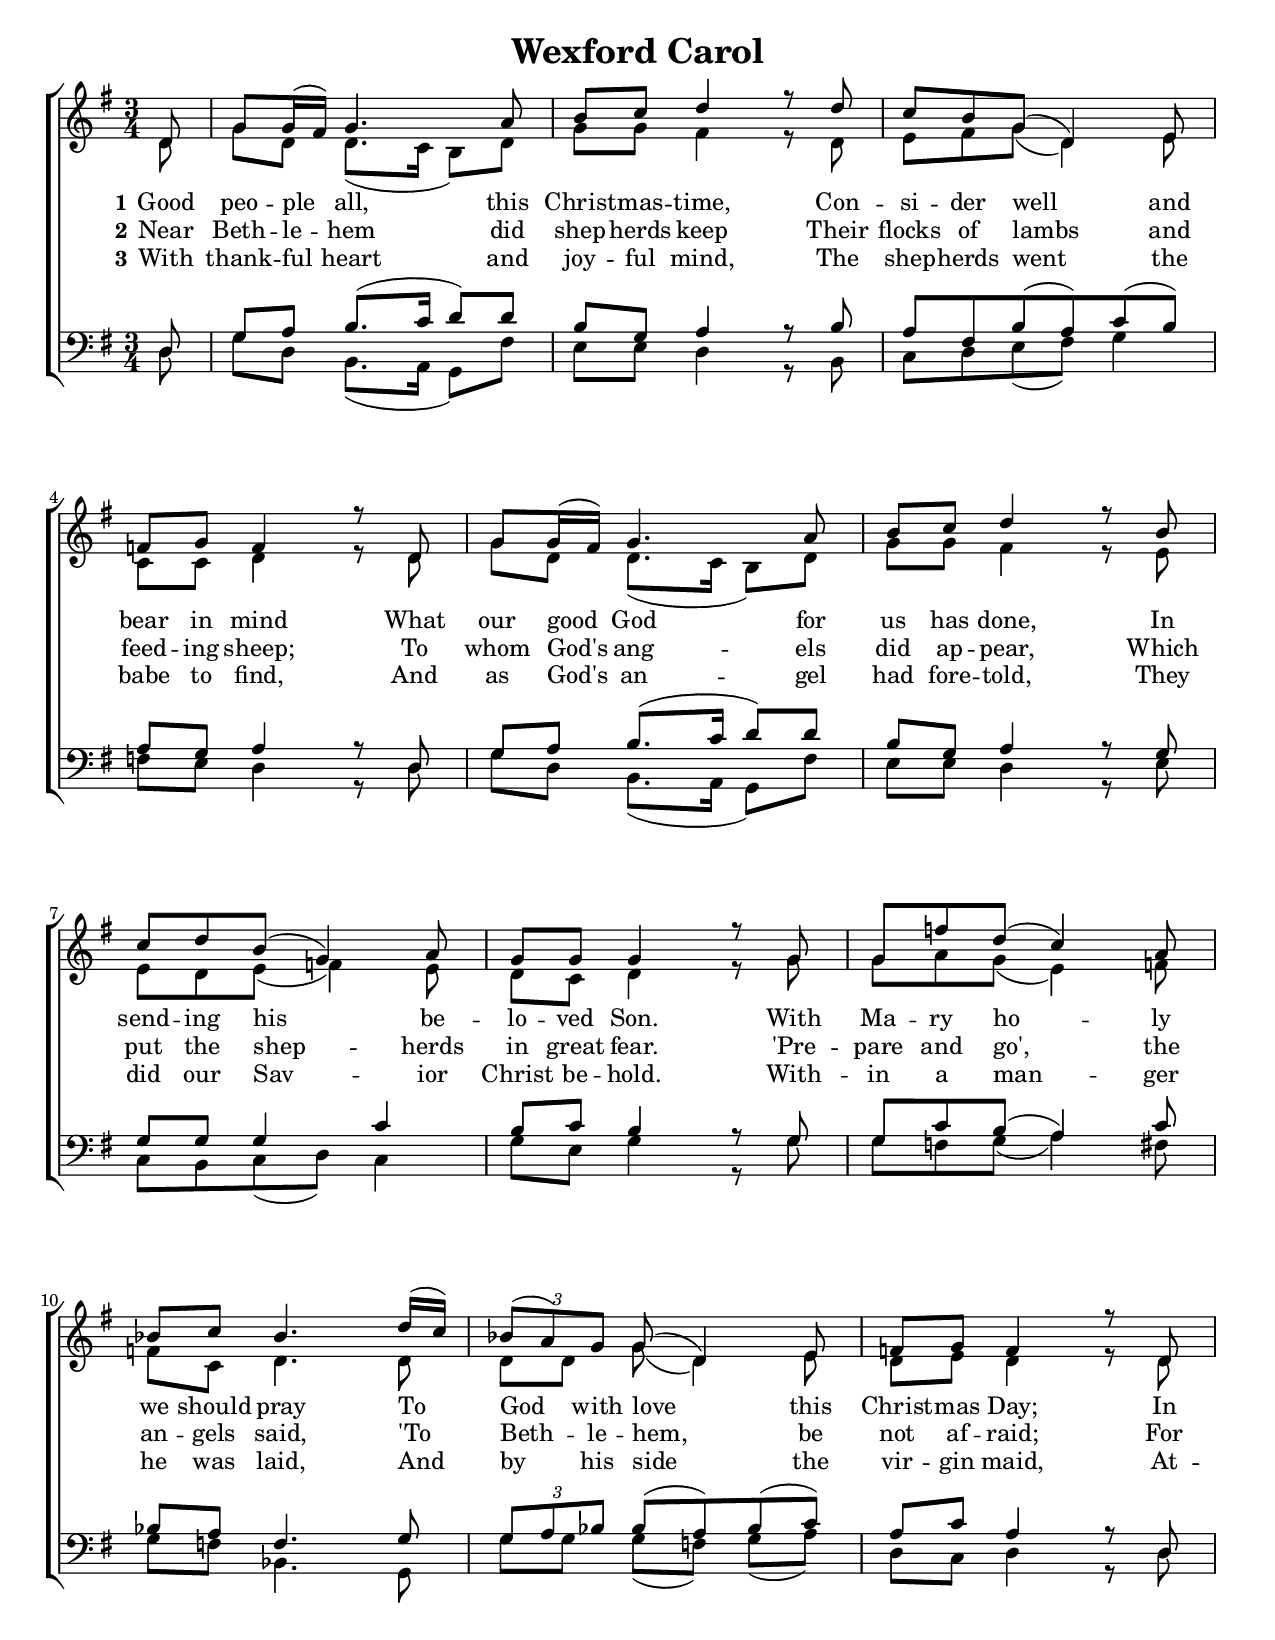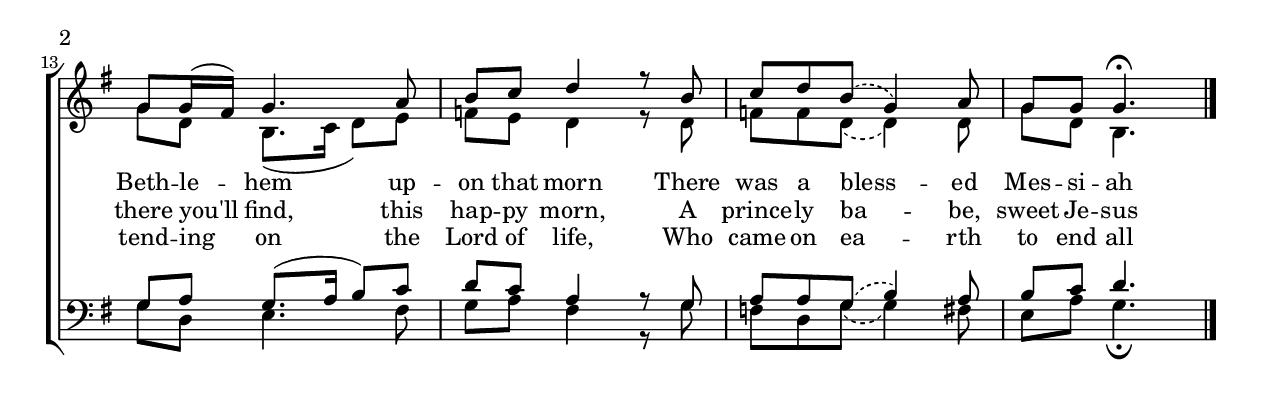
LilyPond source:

%lilypond input 


\version "2.16.2"
#(set-default-paper-size "letter")
#(set-global-staff-size 19)

\header {
  title = "Wexford Carol"
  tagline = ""
}


\paper {
% 	between-system-space = 0.3\cm
	between-system-padding = 0.3\cm
	after-title-space = 0.05\cm
    indent = 0
% 	ragged-bottom = ##f
% 	ragged-last-bottom = ##f
    %page-breaking = #ly:minimal-breaking
    %page-count = #2
    %system-count = #5

}

%\include "deutsch.ly"

ScoreSettings = {
% 	\set Score.skipBars = ##t
% 	\override Staff.VerticalAxisGroup #'minimum-Y-extent = #'(-0 . 0)
% 	\set Staff.midiInstrument = "acoustic grand"
% 	\override Lyrics.VerticalAxisGroup #'minimum-Y-extent = #'(-0 . 0)
	% left-align all rehearsal marks
% 	\override Score.RehearsalMark #'self-alignment-X = #-1
% 	\override Score.RehearsalMark #'padding = #2.8
% 	\override Score.RehearsalMark #'font-size = #1
% 	\override Score.RehearsalMark #'font-shape = #'italic
%
	%\override Score.BarNumber  #'break-visibility = #end-of-line-invisible
	%\set Score.barNumberVisibility = #(every-nth-bar-number-visible 5)
}

GlobalSettings = \notemode
{	
	\key g \major
	\time 3/4
	\partial 8
% 	\autoBeamOff
	%\revert Rest #'direction
	\revert MultiMeasureRest #'staff-position
}

dynamik = {}

tempos = {}

sopMusic = \relative c' {
    d8 | g8 g16 (fis16) g4. a8 | b8 c8 d4 r8 d8 | c8 b8 g8 (d4) e8 | \break
    f8 g8 f4 r8 d8 | g8 g16 (fis16) g4. a8 | b8 c8 d4 r8 b8 | \break
    c8 d8 b8 (g4) a8 | g8 g8 g4 r8 g8 | g8 f'8 d8 (c4) a8 | \break
    bes8 c8 bes4. d16 (c16) | \times 2/3 {bes8 (a8) g8} g8 (d4) e8 | f8 g8 f4 r8 d8 | \break
    g8 g16 (fis16) g4. a8 | b8 c8 d4 r8 b8 | c8 d8 \slurDashed b8 (g4) a8 | g8 g8 g4.\fermata \bar"|."
}

altoMusic = \relative c' {
    d8 | g8 d8 d8. (c16 b8) d8 | g8 g8 fis4 r8 d8 | e8 fis8 g8 (d4) e8 |
    c8 c8 d4 r8 d8 | g8 d8 d8. (c16 b8) d8 | g8 g8 fis4 r8 e8 |
    e8 d8 e8 (f4) e8 | d8 c8 d4 r8 g8 | g8 a8 g8 (e4) f8 |
    f8 c8 d4. d8 | d8[ d8] g8 (d4) e8 | d8 e8 d4 r8 d8 |
    g8 d8 b8. (c16 d8) e8 | f8 e8 d4 r8 d8 | f8 f8 \slurDashed d8 (d4) d8 | g8 d8 b4. \bar"|."
}

tenorMusic = \relative c {
    d8 | g8 a8 b8. (c16 d8) d8 | b8 g8 a4 r8 b8 | a8 fis8 b8 (a8) c8 (b8) |
    a8 g8 a4 r8 d,8 | g8 a8 b8. (c16 d8) d8 | b8 g8 a4 r8 g8 |
    g8 g8 g4 c4 | b8 c8 b4 r8 g8 | g8 c8 b8 (a4) c8 |
    bes8 a8 f4. g8 | \times 2/3 {g8 a8 bes8} bes8 (a8) bes8 (c8) | a8 c8 a4 r8 d,8 |
    g8 a8 g8. (a16 b8) c8 | d8 c8 a4 r8 g8 | a8 a8 \slurDashed g8 (b4) a8 | b8 c8 d4. \bar"|."
}

bassMusic = \relative c {
    d8 | g8 d8 b8. (a16 g8) fis'8 | e8 e8 d4 r8 b8 | c8 d8 e8 (fis8) g4 |
    f8 e8 d4 r8 d8 | g8 d8 b8. (a16 g8) fis'8 | e8 e8 d4 r8 e8 |
    c8 b8 c8 (d8) c4 | g'8 e8 g4 r8 g8 | g8 f8 g8 (a4) fis8 |
    g8 f8 bes,4. g8 | g'8[ g8] g8[ (f8)] g8] (a8)] | d,8 c8 d4 r8 d8 |
    g8 d8 e4. fis8 | g8 a8 fis4 r8 g8 | f8 d8 \slurDashed g8 (g4) fis8 | e8 a8 g4.\fermata \bar"|."
}

VerseI = \lyricmode
{
  \set stanza = "1"
  Good peo -- ple all, this Christ -- mas -- time, Con -- si -- der well and
  bear in mind What our good God for us has done, In
  send -- ing his be -- lo -- ved Son. With Ma -- ry ho -- -- ly
  we should pray To God with love this Christ -- mas Day; In
  Beth -- le -- hem up -- on that morn There was a bless -- ed Mes -- si -- ah born.
}

VerseII = \lyricmode
{
  \set stanza = "2"
  Near Beth -- le -- hem did shep -- herds keep 
  Their flocks of lambs and feed -- ing sheep;
  To whom God's ang -- els did ap -- pear,
  Which put the shep -- herds in great fear.
  'Pre -- pare and go', the an -- gels said,
  'To Beth -- le -- hem, be not af -- raid;
  For there you'll find, this hap -- py morn,
  A prince -- ly ba -- be, sweet Je -- sus born.'
}

VerseIII = \lyricmode
{
  \set stanza = "3"
  With thank -- ful heart and joy -- ful mind,
  The shep -- herds went the babe to find,
  And as God's an -- gel had fore -- told,
  They did our Sav -- ior Christ be -- hold.
  With -- in a man -- ger he was laid,
  And by his side the vir -- gin maid,
  At -- tend -- ing on the Lord of life,
  Who came on ea -- rth to end all strife.
}

\score {
  \context ChoirStaff <<
    \ScoreSettings
    \context Staff = women <<
      \dynamik
      \tempos
      \dynamicUp
      %\partcombine \sopMusic \altoMusic
      %\new Voice = "sopranos" { \voiceOne << \GlobalSettings \sopMusic >> }
      %\new Voice = "alto" { \voiceTwo << \GlobalSettings \altoMusic >> }
      \context Voice = sopranos { \voiceOne << \GlobalSettings \sopMusic >> }
      \context Voice = altos { \voiceTwo << \GlobalSettings \altoMusic >> }
      %\set Staff.instrument = \markup { \column { "S" \line {"A"} } }
    >>
    \context Lyrics = sopranosI \lyricsto sopranos \VerseI
    \context Lyrics = sopranosII \lyricsto sopranos \VerseII
    \context Lyrics = sopranosIII \lyricsto sopranos \VerseIII

    \context Staff = men <<
      \clef bass
      \dynamik
      \dynamicDown
      \context Voice = tenors { \voiceOne <<\GlobalSettings \tenorMusic >> }
      \context Voice = basses { \voiceTwo <<\GlobalSettings \bassMusic >> }
      %\set Staff.instrument = \markup { \column { "T" \line {"B"} } }
    >>
  >>
}

